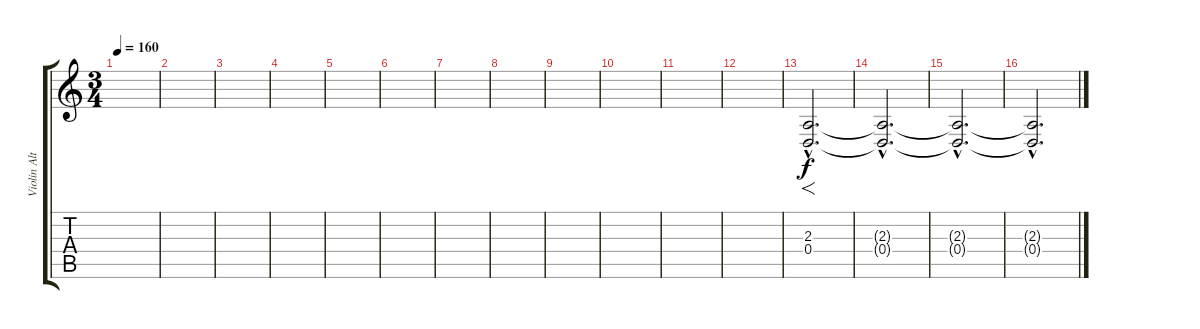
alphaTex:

\track ("Violin Alto" "Violin Alt") {instrument violin}
\staff {score tabs}
\tuning (E4 B3 G3 D3 A2 E2) {hide}
\ts (3 4)
\tempo 160
\clef g2
\ks c
|
|
|
|
|
|
|
|
|
|
|
|
(2.3{hac} 0.4{hac}).2{f d} |
(2.3{hac t} 0.4{hac t}).2{d} |
(2.3{hac t} 0.4{hac t}).2{d} |
(2.3{hac t} 0.4{hac t}).2{d}
